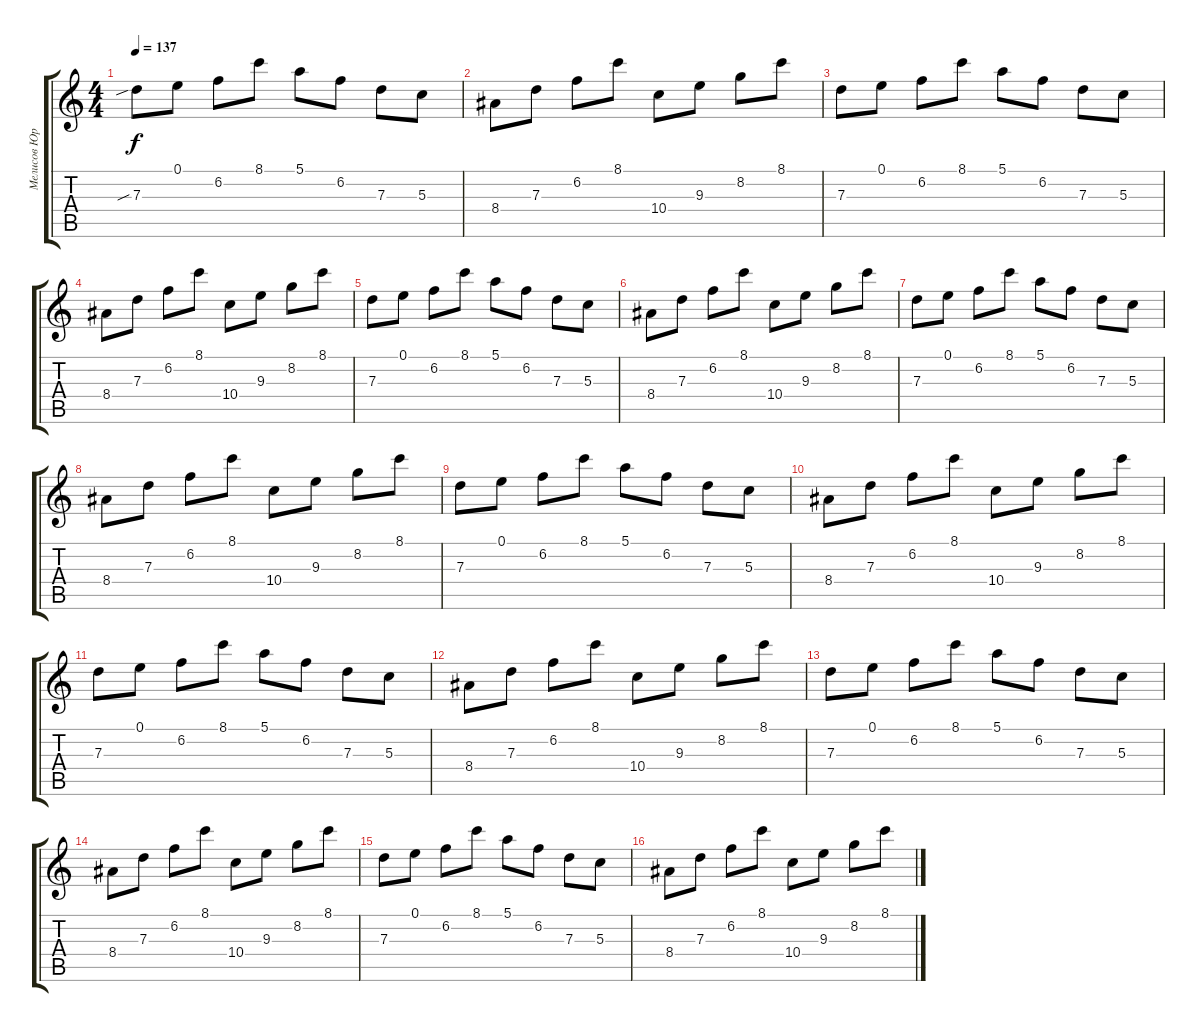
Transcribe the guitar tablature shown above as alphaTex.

\track ("Мелисов Юрий" "Мелисов Юр") {instrument distortionguitar}
\staff {score tabs}
\tuning (E4 B3 G3 D3 A2 E2) {hide}
\ts (4 4)
\tempo 137
\clef g2
\ks c
7.3{sib}.8{dy f instrument distortionguitar} 0.1.8 6.2.8 8.1.8 5.1.8 6.2.8 7.3.8 5.3.8 |
8.4.8 7.3.8 6.2.8 8.1.8 10.4.8 9.3.8 8.2.8 8.1.8 |
7.3.8 0.1.8 6.2.8 8.1.8 5.1.8 6.2.8 7.3.8 5.3.8 |
8.4.8 7.3.8 6.2.8 8.1.8 10.4.8 9.3.8 8.2.8 8.1.8 |
7.3.8 0.1.8 6.2.8 8.1.8 5.1.8 6.2.8 7.3.8 5.3.8 |
8.4.8 7.3.8 6.2.8 8.1.8 10.4.8 9.3.8 8.2.8 8.1.8 |
7.3.8 0.1.8 6.2.8 8.1.8 5.1.8 6.2.8 7.3.8 5.3.8 |
8.4.8 7.3.8 6.2.8 8.1.8 10.4.8 9.3.8 8.2.8 8.1.8 |
7.3.8 0.1.8 6.2.8 8.1.8 5.1.8 6.2.8 7.3.8 5.3.8 |
8.4.8 7.3.8 6.2.8 8.1.8 10.4.8 9.3.8 8.2.8 8.1.8 |
7.3.8 0.1.8 6.2.8 8.1.8 5.1.8 6.2.8 7.3.8 5.3.8 |
8.4.8 7.3.8 6.2.8 8.1.8 10.4.8 9.3.8 8.2.8 8.1.8 |
7.3.8 0.1.8 6.2.8 8.1.8 5.1.8 6.2.8 7.3.8 5.3.8 |
8.4.8 7.3.8 6.2.8 8.1.8 10.4.8 9.3.8 8.2.8 8.1.8 |
7.3.8 0.1.8 6.2.8 8.1.8 5.1.8 6.2.8 7.3.8 5.3.8 |
8.4.8 7.3.8 6.2.8 8.1.8 10.4.8 9.3.8 8.2.8 8.1.8
